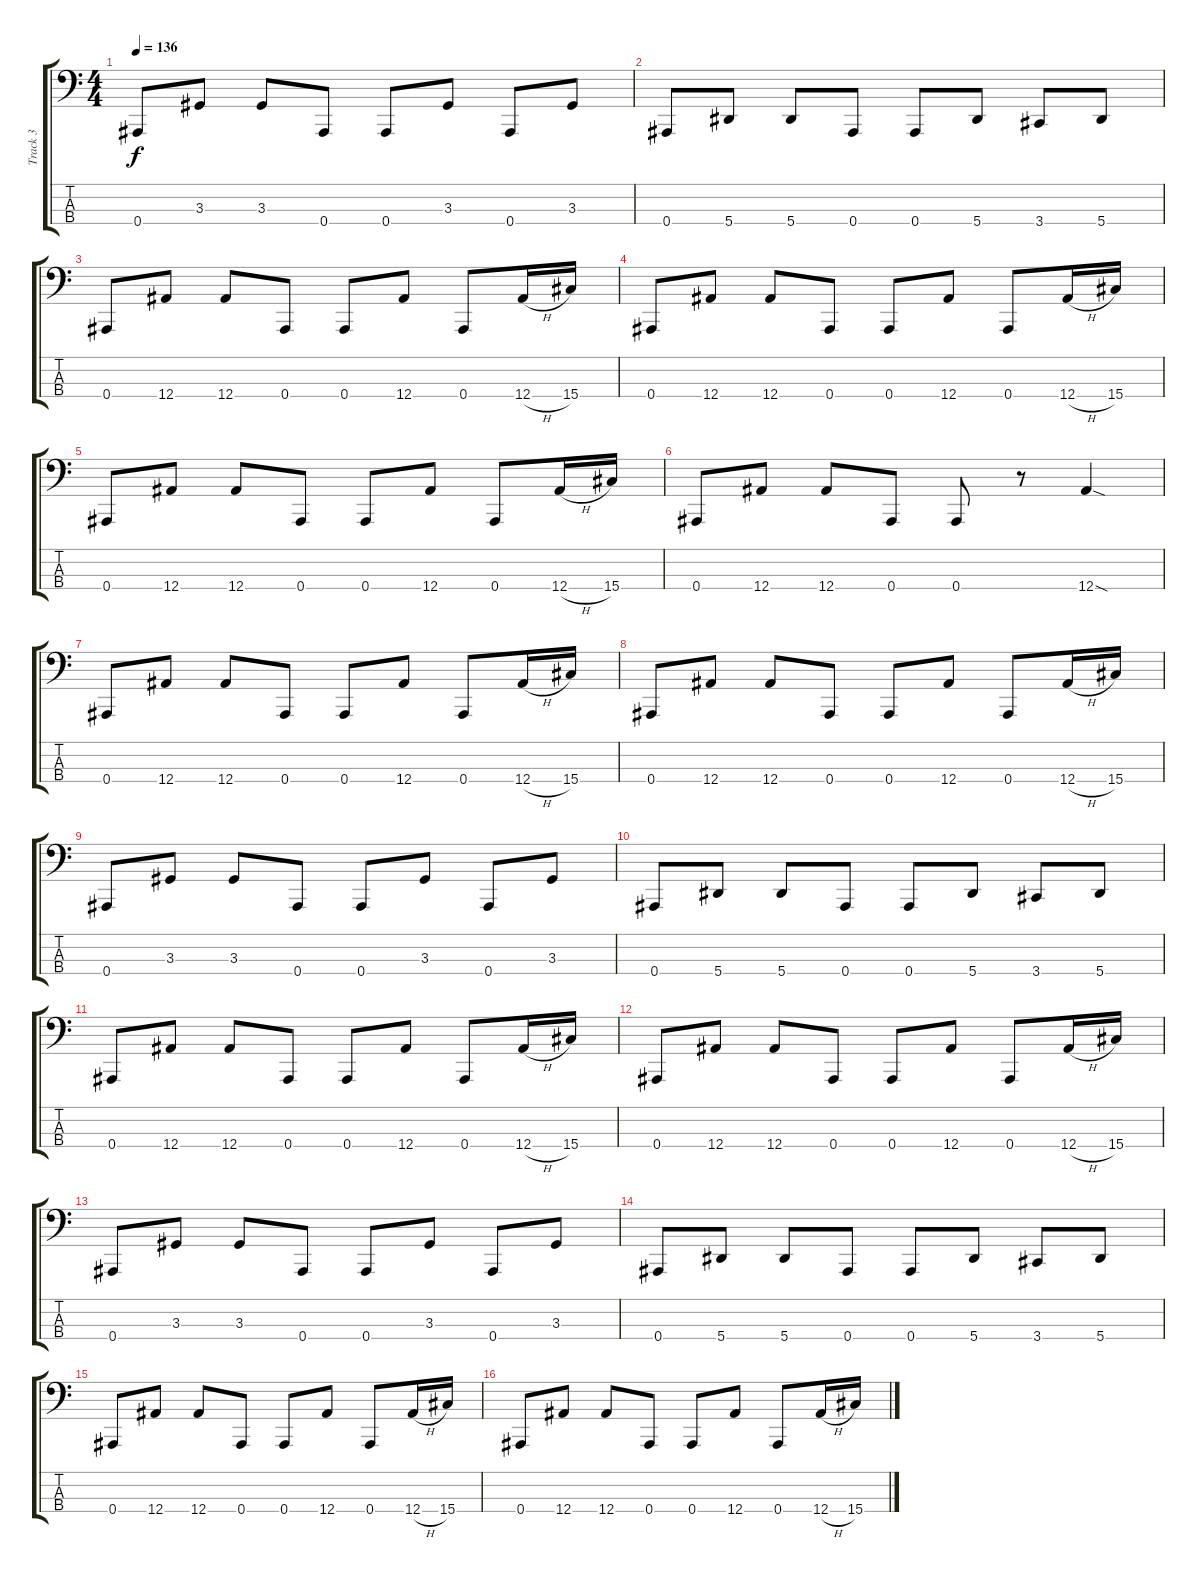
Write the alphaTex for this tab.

\track ("Track 3" "Track 3") {instrument electricbasspick}
\staff {score tabs}
\tuning (Eb2 Bb1 F1 Bb0) {hide}
\ts (4 4)
\tempo 136
\clef f4
\ks c
0.4.8{dy f} 3.3.8 3.3.8 0.4.8 0.4.8 3.3.8 0.4.8 3.3.8 |
0.4.8 5.4.8 5.4.8 0.4.8 0.4.8 5.4.8 3.4.8 5.4.8 |
0.4.8 12.4.8 12.4.8 0.4.8 0.4.8 12.4.8 0.4.8 12.4{h}.16 15.4.16 |
0.4.8 12.4.8 12.4.8 0.4.8 0.4.8 12.4.8 0.4.8 12.4{h}.16 15.4.16 |
0.4.8 12.4.8 12.4.8 0.4.8 0.4.8 12.4.8 0.4.8 12.4{h}.16 15.4.16 |
0.4.8 12.4.8 12.4.8 0.4.8 0.4.8 r.8 12.4{sod}.4 |
0.4.8 12.4.8 12.4.8 0.4.8 0.4.8 12.4.8 0.4.8 12.4{h}.16 15.4.16 |
0.4.8 12.4.8 12.4.8 0.4.8 0.4.8 12.4.8 0.4.8 12.4{h}.16 15.4.16 |
0.4.8 3.3.8 3.3.8 0.4.8 0.4.8 3.3.8 0.4.8 3.3.8 |
0.4.8 5.4.8 5.4.8 0.4.8 0.4.8 5.4.8 3.4.8 5.4.8 |
0.4.8 12.4.8 12.4.8 0.4.8 0.4.8 12.4.8 0.4.8 12.4{h}.16 15.4.16 |
0.4.8 12.4.8 12.4.8 0.4.8 0.4.8 12.4.8 0.4.8 12.4{h}.16 15.4.16 |
0.4.8 3.3.8 3.3.8 0.4.8 0.4.8 3.3.8 0.4.8 3.3.8 |
0.4.8 5.4.8 5.4.8 0.4.8 0.4.8 5.4.8 3.4.8 5.4.8 |
0.4.8 12.4.8 12.4.8 0.4.8 0.4.8 12.4.8 0.4.8 12.4{h}.16 15.4.16 |
0.4.8 12.4.8 12.4.8 0.4.8 0.4.8 12.4.8 0.4.8 12.4{h}.16 15.4.16
